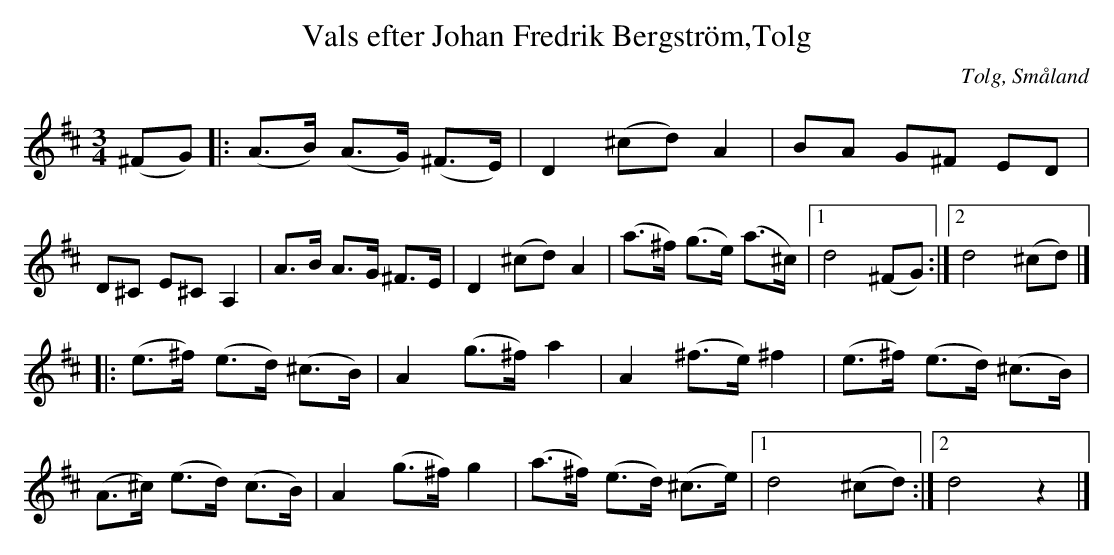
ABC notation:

X:1
T:Vals efter Johan Fredrik Bergström,Tolg
O:Tolg, Småland
M:3/4
L:1/8
K:D
(^FG)|:(A>B) (A>G) (^F>E)|D2 (^cd) A2|BA G^F ED|D^C E^C A,2|A>B A>G ^F>E|D2 (^cd) A2|(a>^f) (g>e) (a>^c)|1 d4 (^FG):|2 d4 (^cd)|]
|:(e>^f) (e>d) (^c>B)|A2 (g>^f) a2|A2 (^f>e) ^f2|(e>^f) (e>d) (^c>B)|(A>^c) (e>d) (c>B)|A2 (g>^f) g2|(a>^f) (e>d) (^c>e)|1 d4 (^cd):|2 d4 z2|]
